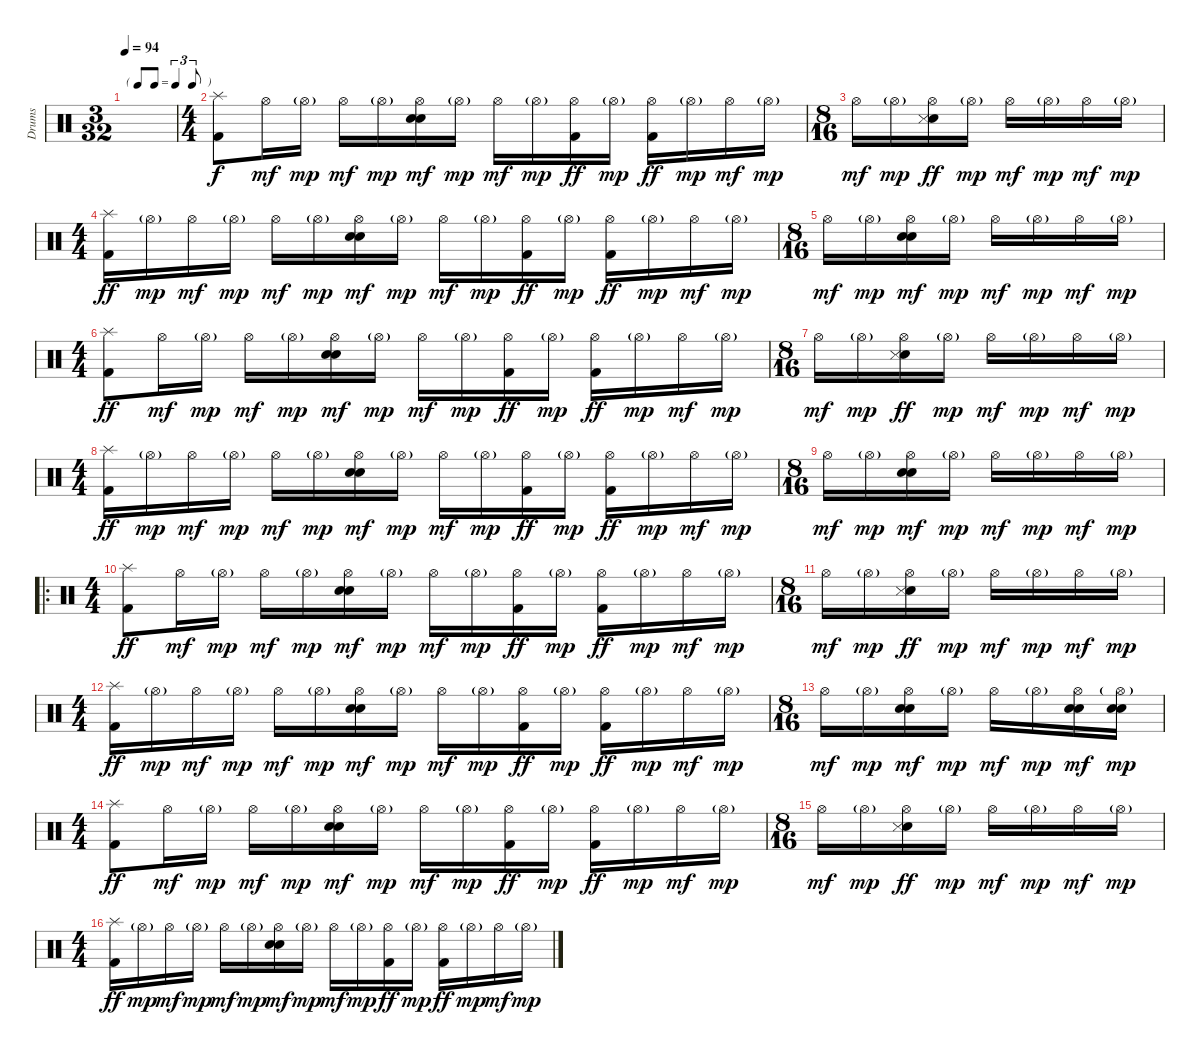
\track ("Drums" "Drums") {instrument percussion}
\staff {score}
\articulation defaults
\ts (3 32)
\tf triplet8th
\tempo 94
\clef neutral
\ks c
|
\ts (4 4)
("Splash (hit)" "Kick (hit) 2").8 "Hi-Hat (open)".16{dy mf} "Hi-Hat (open)"{g}.16{dy mp} "Hi-Hat (open)".16{dy mf} "Hi-Hat (open)"{g}.16{dy mp} ("Hi-Hat (open)" "Electric Snare (hit)" "Metronome (bell)").16{dy mf} "Hi-Hat (open)"{g}.16{dy mp} "Hi-Hat (open)".16{dy mf} "Hi-Hat (open)"{g}.16{dy mp} ("Hi-Hat (open)" "Kick (hit) 2").16{dy ff} "Hi-Hat (open)"{g}.16{dy mp} ("Hi-Hat (open)" "Kick (hit) 2").16{dy ff} "Hi-Hat (open)"{g}.16{dy mp} "Hi-Hat (open)".16{dy mf} "Hi-Hat (open)"{g}.16{dy mp} |
\ts (8 16)
"Hi-Hat (open)".16{dy mf} "Hi-Hat (open)"{g}.16{dy mp} ("Hi-Hat (open)" "Electric Snare (hit)" "Metronome (hit)").16{dy ff} "Hi-Hat (open)"{g}.16{dy mp} "Hi-Hat (open)".16{dy mf} "Hi-Hat (open)"{g}.16{dy mp} "Hi-Hat (open)".16{dy mf} "Hi-Hat (open)"{g}.16{dy mp} |
\ts (4 4)
("Splash (hit)" "Kick (hit) 2").16{dy ff} "Hi-Hat (open)"{g}.16{dy mp} "Hi-Hat (open)".16{dy mf} "Hi-Hat (open)"{g}.16{dy mp} "Hi-Hat (open)".16{dy mf} "Hi-Hat (open)"{g}.16{dy mp} ("Hi-Hat (open)" "Electric Snare (hit)" "Metronome (bell)").16{dy mf} "Hi-Hat (open)"{g}.16{dy mp} "Hi-Hat (open)".16{dy mf} "Hi-Hat (open)"{g}.16{dy mp} ("Hi-Hat (open)" "Kick (hit) 2").16{dy ff} "Hi-Hat (open)"{g}.16{dy mp} ("Hi-Hat (open)" "Kick (hit) 2").16{dy ff} "Hi-Hat (open)"{g}.16{dy mp} "Hi-Hat (open)".16{dy mf} "Hi-Hat (open)"{g}.16{dy mp} |
\ts (8 16)
"Hi-Hat (open)".16{dy mf} "Hi-Hat (open)"{g}.16{dy mp} ("Hi-Hat (open)" "Electric Snare (hit)" "Metronome (bell)").16{dy mf} "Hi-Hat (open)"{g}.16{dy mp} "Hi-Hat (open)".16{dy mf} "Hi-Hat (open)"{g}.16{dy mp} "Hi-Hat (open)".16{dy mf} "Hi-Hat (open)"{g}.16{dy mp} |
\ts (4 4)
("Splash (hit)" "Kick (hit) 2").8{dy ff} "Hi-Hat (open)".16{dy mf} "Hi-Hat (open)"{g}.16{dy mp} "Hi-Hat (open)".16{dy mf} "Hi-Hat (open)"{g}.16{dy mp} ("Hi-Hat (open)" "Electric Snare (hit)" "Metronome (bell)").16{dy mf} "Hi-Hat (open)"{g}.16{dy mp} "Hi-Hat (open)".16{dy mf} "Hi-Hat (open)"{g}.16{dy mp} ("Hi-Hat (open)" "Kick (hit) 2").16{dy ff} "Hi-Hat (open)"{g}.16{dy mp} ("Hi-Hat (open)" "Kick (hit) 2").16{dy ff} "Hi-Hat (open)"{g}.16{dy mp} "Hi-Hat (open)".16{dy mf} "Hi-Hat (open)"{g}.16{dy mp} |
\ts (8 16)
"Hi-Hat (open)".16{dy mf} "Hi-Hat (open)"{g}.16{dy mp} ("Hi-Hat (open)" "Electric Snare (hit)" "Metronome (hit)").16{dy ff} "Hi-Hat (open)"{g}.16{dy mp} "Hi-Hat (open)".16{dy mf} "Hi-Hat (open)"{g}.16{dy mp} "Hi-Hat (open)".16{dy mf} "Hi-Hat (open)"{g}.16{dy mp} |
\ts (4 4)
("Splash (hit)" "Kick (hit) 2").16{dy ff} "Hi-Hat (open)"{g}.16{dy mp} "Hi-Hat (open)".16{dy mf} "Hi-Hat (open)"{g}.16{dy mp} "Hi-Hat (open)".16{dy mf} "Hi-Hat (open)"{g}.16{dy mp} ("Hi-Hat (open)" "Electric Snare (hit)" "Metronome (bell)").16{dy mf} "Hi-Hat (open)"{g}.16{dy mp} "Hi-Hat (open)".16{dy mf} "Hi-Hat (open)"{g}.16{dy mp} ("Hi-Hat (open)" "Kick (hit) 2").16{dy ff} "Hi-Hat (open)"{g}.16{dy mp} ("Hi-Hat (open)" "Kick (hit) 2").16{dy ff} "Hi-Hat (open)"{g}.16{dy mp} "Hi-Hat (open)".16{dy mf} "Hi-Hat (open)"{g}.16{dy mp} |
\ts (8 16)
"Hi-Hat (open)".16{dy mf} "Hi-Hat (open)"{g}.16{dy mp} ("Hi-Hat (open)" "Electric Snare (hit)" "Metronome (bell)").16{dy mf} "Hi-Hat (open)"{g}.16{dy mp} "Hi-Hat (open)".16{dy mf} "Hi-Hat (open)"{g}.16{dy mp} "Hi-Hat (open)".16{dy mf} "Hi-Hat (open)"{g}.16{dy mp} |
\ro
\ts (4 4)
("Splash (hit)" "Kick (hit) 2").8{dy ff} "Hi-Hat (open)".16{dy mf} "Hi-Hat (open)"{g}.16{dy mp} "Hi-Hat (open)".16{dy mf} "Hi-Hat (open)"{g}.16{dy mp} ("Hi-Hat (open)" "Electric Snare (hit)" "Metronome (bell)").16{dy mf} "Hi-Hat (open)"{g}.16{dy mp} "Hi-Hat (open)".16{dy mf} "Hi-Hat (open)"{g}.16{dy mp} ("Hi-Hat (open)" "Kick (hit) 2").16{dy ff} "Hi-Hat (open)"{g}.16{dy mp} ("Hi-Hat (open)" "Kick (hit) 2").16{dy ff} "Hi-Hat (open)"{g}.16{dy mp} "Hi-Hat (open)".16{dy mf} "Hi-Hat (open)"{g}.16{dy mp} |
\ts (8 16)
"Hi-Hat (open)".16{dy mf} "Hi-Hat (open)"{g}.16{dy mp} ("Hi-Hat (open)" "Electric Snare (hit)" "Metronome (hit)").16{dy ff} "Hi-Hat (open)"{g}.16{dy mp} "Hi-Hat (open)".16{dy mf} "Hi-Hat (open)"{g}.16{dy mp} "Hi-Hat (open)".16{dy mf} "Hi-Hat (open)"{g}.16{dy mp} |
\ts (4 4)
("Splash (hit)" "Kick (hit) 2").16{dy ff} "Hi-Hat (open)"{g}.16{dy mp} "Hi-Hat (open)".16{dy mf} "Hi-Hat (open)"{g}.16{dy mp} "Hi-Hat (open)".16{dy mf} "Hi-Hat (open)"{g}.16{dy mp} ("Hi-Hat (open)" "Electric Snare (hit)" "Metronome (bell)").16{dy mf} "Hi-Hat (open)"{g}.16{dy mp} "Hi-Hat (open)".16{dy mf} "Hi-Hat (open)"{g}.16{dy mp} ("Hi-Hat (open)" "Kick (hit) 2").16{dy ff} "Hi-Hat (open)"{g}.16{dy mp} ("Hi-Hat (open)" "Kick (hit) 2").16{dy ff} "Hi-Hat (open)"{g}.16{dy mp} "Hi-Hat (open)".16{dy mf} "Hi-Hat (open)"{g}.16{dy mp} |
\ts (8 16)
"Hi-Hat (open)".16{dy mf} "Hi-Hat (open)"{g}.16{dy mp} ("Hi-Hat (open)" "Electric Snare (hit)" "Metronome (bell)").16{dy mf} "Hi-Hat (open)"{g}.16{dy mp} "Hi-Hat (open)".16{dy mf} "Hi-Hat (open)"{g}.16{dy mp} ("Hi-Hat (open)" "Electric Snare (hit)" "Metronome (bell)").16{dy mf} ("Hi-Hat (open)"{g} "Electric Snare (hit)" "Metronome (bell)").16{dy mp} |
\ts (4 4)
("Splash (hit)" "Kick (hit) 2").8{dy ff} "Hi-Hat (open)".16{dy mf} "Hi-Hat (open)"{g}.16{dy mp} "Hi-Hat (open)".16{dy mf} "Hi-Hat (open)"{g}.16{dy mp} ("Hi-Hat (open)" "Electric Snare (hit)" "Metronome (bell)").16{dy mf} "Hi-Hat (open)"{g}.16{dy mp} "Hi-Hat (open)".16{dy mf} "Hi-Hat (open)"{g}.16{dy mp} ("Hi-Hat (open)" "Kick (hit) 2").16{dy ff} "Hi-Hat (open)"{g}.16{dy mp} ("Hi-Hat (open)" "Kick (hit) 2").16{dy ff} "Hi-Hat (open)"{g}.16{dy mp} "Hi-Hat (open)".16{dy mf} "Hi-Hat (open)"{g}.16{dy mp} |
\ts (8 16)
"Hi-Hat (open)".16{dy mf} "Hi-Hat (open)"{g}.16{dy mp} ("Hi-Hat (open)" "Electric Snare (hit)" "Metronome (hit)").16{dy ff} "Hi-Hat (open)"{g}.16{dy mp} "Hi-Hat (open)".16{dy mf} "Hi-Hat (open)"{g}.16{dy mp} "Hi-Hat (open)".16{dy mf} "Hi-Hat (open)"{g}.16{dy mp} |
\ts (4 4)
("Splash (hit)" "Kick (hit) 2").16{dy ff} "Hi-Hat (open)"{g}.16{dy mp} "Hi-Hat (open)".16{dy mf} "Hi-Hat (open)"{g}.16{dy mp} "Hi-Hat (open)".16{dy mf} "Hi-Hat (open)"{g}.16{dy mp} ("Hi-Hat (open)" "Electric Snare (hit)" "Metronome (bell)").16{dy mf} "Hi-Hat (open)"{g}.16{dy mp} "Hi-Hat (open)".16{dy mf} "Hi-Hat (open)"{g}.16{dy mp} ("Hi-Hat (open)" "Kick (hit) 2").16{dy ff} "Hi-Hat (open)"{g}.16{dy mp} ("Hi-Hat (open)" "Kick (hit) 2").16{dy ff} "Hi-Hat (open)"{g}.16{dy mp} "Hi-Hat (open)".16{dy mf} "Hi-Hat (open)"{g}.16{dy mp}
